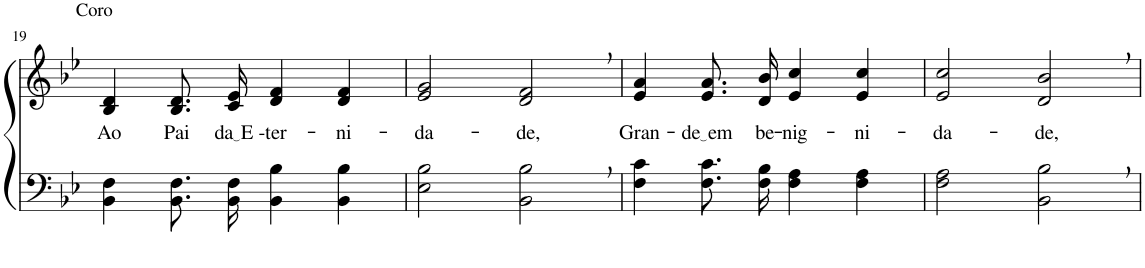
**kern	**kern	**text
*part2	*part1	*part1
*staff2	*staff1	*staff1
*I"Parte III e IV	*I"Parte I e II	*
!!LO:PB:g=z
*clefF4	*clefG2	*
*Trd-1c-2	*Trd-1c-2	*
*k[b-e-]	*k[b-e-]	*
*M4/4	*M4/4	*
=19	=19	=19
!	!LO:TX:a:t=Coro	!
!	!	!LO:LY:b
4BB-\ 4F\	4B-/ 4d/	Ao
!	!	!LO:LY:b
8.BB-\ 8.F\L	8.B-/ 8.d/L	Pai
!	!	!LO:LY:b
16BB-\ 16F\Jk	16c/ 16e-/Jk	da E -
!	!	!LO:LY:b
4BB-\ 4B-\	4d/ 4f/	ter-
!	!	!LO:LY:b
4BB-\ 4B-\	4d/ 4f/	-ni-
=20	=20	=20
!	!	!LO:LY:b
2E-\ 2B-\	2e-/ 2g/	-da-
!	!	!LO:LY:b
2BB-\, 2B-\,	2d/, 2f/,	-de,
=21	=21	=21
!	!	!LO:LY:b
4F\ 4c\	4e-/ 4a/	Gran-
!	!	!LO:LY:b
8.F\ 8.c\L	8.e-/ 8.a/L	de em
!	!	!LO:LY:b
16F\ 16B-\Jk	16d/ 16b-/Jk	be-
!	!	!LO:LY:b
4F\ 4A\	4e-/ 4cc/	-nig-
!	!	!LO:LY:b
4F\ 4A\	4e-/ 4cc/	-ni-
=22	=22	=22
!	!	!LO:LY:b
2F\ 2A\	2e-/ 2cc/	-da-
!	!	!LO:LY:b
2BB-\, 2B-\,	2d/, 2b-/,	-de,
=	=	=
*-	*-	*-
